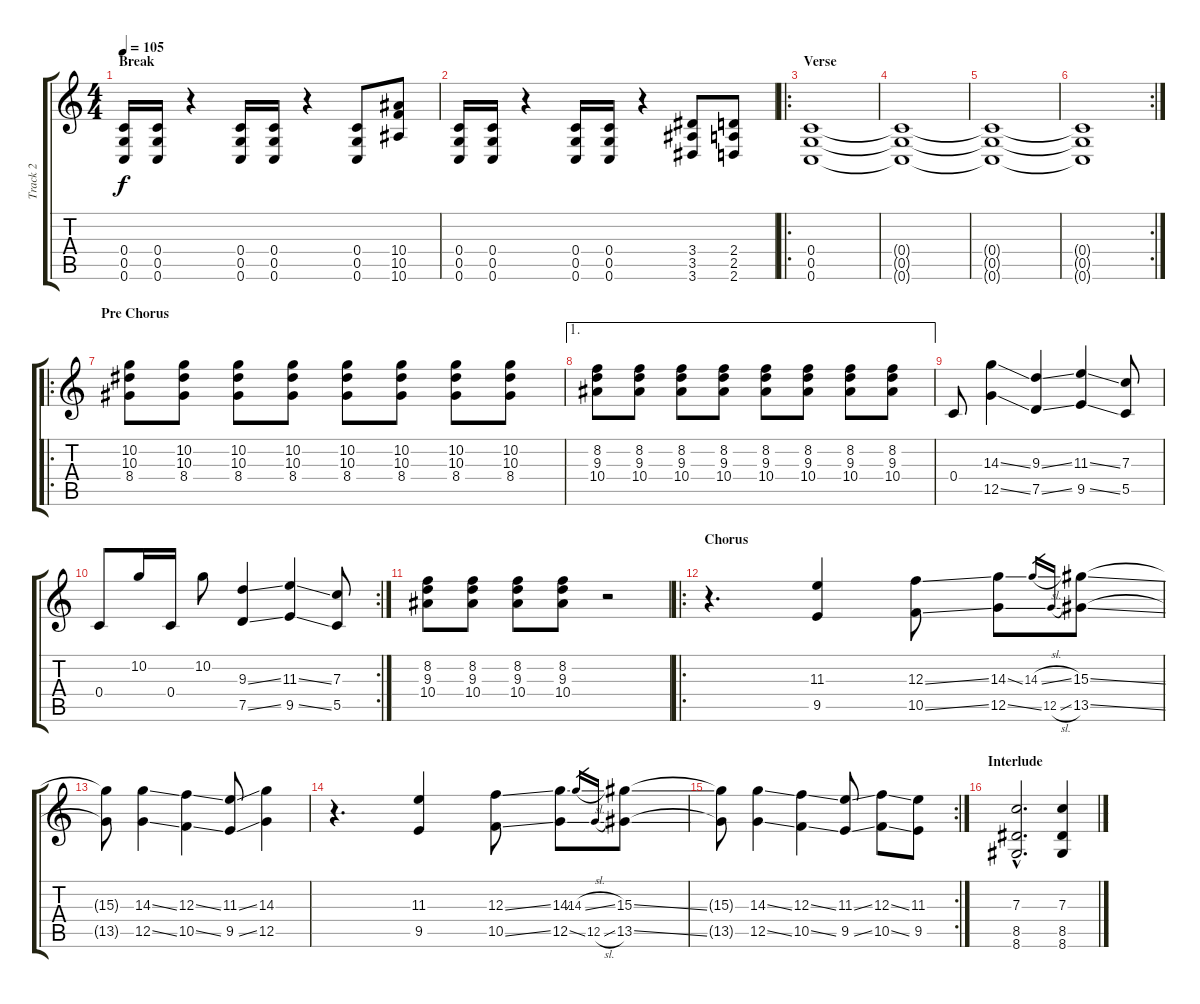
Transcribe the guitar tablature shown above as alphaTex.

\track ("Track 2" "Track 2") {instrument overdrivenguitar}
\staff {score tabs}
\tuning (D4 A3 F3 C3 G2 C2) {hide}
\ts (4 4)
\section ("" "Break")
\tempo 105
\clef g2
\ks c
(0.4 0.5 0.6).16{dy f} (0.4 0.5 0.6).16 r.4 (0.4 0.5 0.6).16 (0.4 0.5 0.6).16 r.4 (0.4 0.5 0.6).8 (10.4 10.5 10.6).8 |
(0.4 0.5 0.6).16 (0.4 0.5 0.6).16 r.4 (0.4 0.5 0.6).16 (0.4 0.5 0.6).16 r.4 (3.4 3.5 3.6).8 (2.4 2.5 2.6).8 |
\ro
\section ("" "Verse")
(0.4 0.5 0.6).1 |
(0.4{t} 0.5{t} 0.6{t}).1 |
(0.4{t} 0.5{t} 0.6{t}).1 |
\rc 2
(0.4{t} 0.5{t} 0.6{t}).1 |
\ro
\section ("" "Pre Chorus")
(10.2 10.3 8.4).8 (10.2 10.3 8.4).8 (10.2 10.3 8.4).8 (10.2 10.3 8.4).8 (10.2 10.3 8.4).8 (10.2 10.3 8.4).8 (10.2 10.3 8.4).8 (10.2 10.3 8.4).8 |
\ae 1
(8.2 9.3 10.4).8 (8.2 9.3 10.4).8 (8.2 9.3 10.4).8 (8.2 9.3 10.4).8 (8.2 9.3 10.4).8 (8.2 9.3 10.4).8 (8.2 9.3 10.4).8 (8.2 9.3 10.4).8 |
0.4.8 (14.3{ss} 12.5{ss}).4 (9.3{ss} 7.5{ss}).4 (11.3{ss} 9.5{ss}).4 (7.3 5.5).8 |
\rc 2
0.4.8 10.2.16 0.4.16 10.2.8 (9.3{ss} 7.5{ss}).4 (11.3{ss} 9.5{ss}).4 (7.3 5.5).8 |
(8.2 9.3 10.4).8 (8.2 9.3 10.4).8 (8.2 9.3 10.4).8 (8.2 9.3 10.4).8 r.2 |
\ro
\section ("" "Chorus")
r.4{d} (11.3 9.5).4 (12.3{ss} 10.5{ss}).8 (14.3{ss} 12.5{ss}).8 14.3{sl}.16{gr} 12.5{sl}.16{gr} (15.3{ss} 13.5{ss}).8 |
(15.3{t} 13.5{t}).8 (14.3{ss} 12.5{ss}).4 (12.3{ss} 10.5{ss}).4 (11.3{ss} 9.5{ss}).8 (14.3 12.5).4 |
r.4{d} (11.3 9.5).4 (12.3{ss} 10.5{ss}).8 (14.3{ss} 12.5{ss}).8 14.3{sl}.16{gr} 12.5{sl}.16{gr} (15.3{ss} 13.5{ss}).8 |
\rc 2
(15.3{t} 13.5{t}).8 (14.3{ss} 12.5{ss}).4 (12.3{ss} 10.5{ss}).4 (11.3{ss} 9.5{ss}).8 (12.3{ss} 10.5{ss}).8 (11.3 9.5).8 |
\section ("" "Interlude")
(7.3{hac} 8.5{hac} 8.6{hac}).2{d} (7.3{ss} 8.5{ss} 8.6{ss}).4
